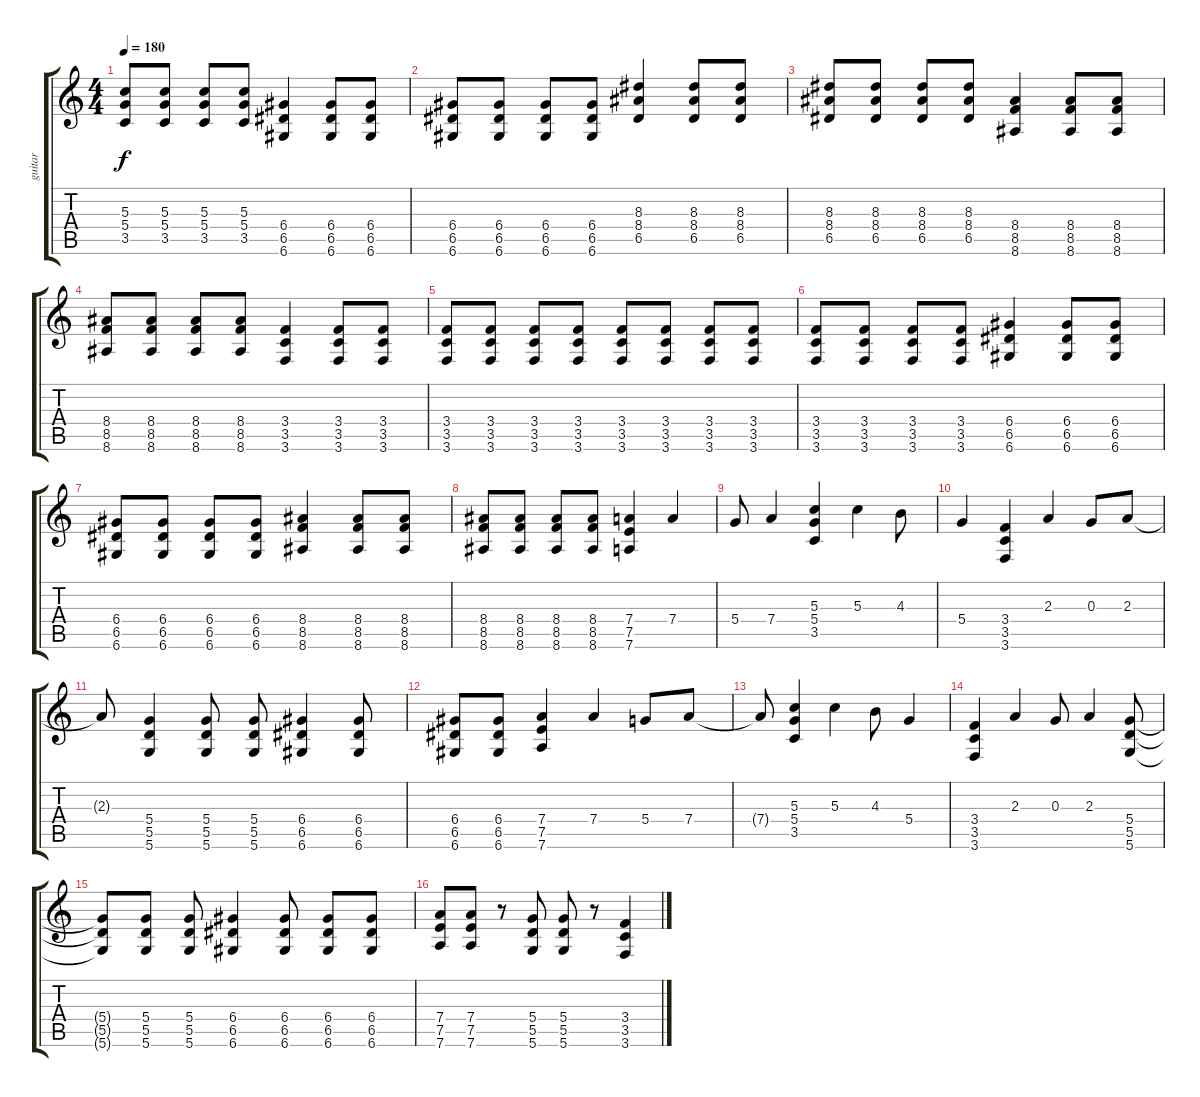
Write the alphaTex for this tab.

\track ("guitar" "guitar") {instrument overdrivenguitar}
\staff {score tabs}
\tuning (E4 B3 G3 D3 A2 D2) {hide}
\ts (4 4)
\tempo 180
\clef g2
\ks c
(5.3 5.4 3.5).8{dy f} (5.3 5.4 3.5).8 (5.3 5.4 3.5).8 (5.3 5.4 3.5).8 (6.4 6.5 6.6).4 (6.4 6.5 6.6).8 (6.4 6.5 6.6).8 |
(6.4 6.5 6.6).8 (6.4 6.5 6.6).8 (6.4 6.5 6.6).8 (6.4 6.5 6.6).8 (8.3 8.4 6.5).4 (8.3 8.4 6.5).8 (8.3 8.4 6.5).8 |
(8.3 8.4 6.5).8 (8.3 8.4 6.5).8 (8.3 8.4 6.5).8 (8.3 8.4 6.5).8 (8.4 8.5 8.6).4 (8.4 8.5 8.6).8 (8.4 8.5 8.6).8 |
(8.4 8.5 8.6).8 (8.4 8.5 8.6).8 (8.4 8.5 8.6).8 (8.4 8.5 8.6).8 (3.4 3.5 3.6).4 (3.4 3.5 3.6).8 (3.4 3.5 3.6).8 |
(3.4 3.5 3.6).8 (3.4 3.5 3.6).8 (3.4 3.5 3.6).8 (3.4 3.5 3.6).8 (3.4 3.5 3.6).8 (3.4 3.5 3.6).8 (3.4 3.5 3.6).8 (3.4 3.5 3.6).8 |
(3.4 3.5 3.6).8 (3.4 3.5 3.6).8 (3.4 3.5 3.6).8 (3.4 3.5 3.6).8 (6.4 6.5 6.6).4 (6.4 6.5 6.6).8 (6.4 6.5 6.6).8 |
(6.4 6.5 6.6).8 (6.4 6.5 6.6).8 (6.4 6.5 6.6).8 (6.4 6.5 6.6).8 (8.4 8.5 8.6).4 (8.4 8.5 8.6).8 (8.4 8.5 8.6).8 |
(8.4 8.5 8.6).8 (8.4 8.5 8.6).8 (8.4 8.5 8.6).8 (8.4 8.5 8.6).8 (7.4 7.5 7.6).4 7.4.4 |
5.4.8 7.4.4 (5.3 5.4 3.5).4 5.3.4 4.3.8 |
5.4.4 (3.4 3.5 3.6).4 2.3.4 0.3.8 2.3.8 |
2.3{t}.8 (5.4 5.5 5.6).4 (5.4 5.5 5.6).8 (5.4 5.5 5.6).8 (6.4 6.5 6.6).4 (6.4 6.5 6.6).8 |
(6.4 6.5 6.6).8 (6.4 6.5 6.6).8 (7.4 7.5 7.6).4 7.4.4 5.4.8 7.4.8 |
7.4{t}.8 (5.3 5.4 3.5).4 5.3.4 4.3.8 5.4.4 |
(3.4 3.5 3.6).4 2.3.4 0.3.8 2.3.4 (5.4 5.5 5.6).8 |
(5.4{t} 5.5{t} 5.6{t}).8 (5.4 5.5 5.6).8 (5.4 5.5 5.6).8 (6.4 6.5 6.6).4 (6.4 6.5 6.6).8 (6.4 6.5 6.6).8 (6.4 6.5 6.6).8 |
(7.4 7.5 7.6).8 (7.4 7.5 7.6).8 r.8 (5.4 5.5 5.6).8 (5.4 5.5 5.6).8 r.8 (3.4 3.5 3.6).4
